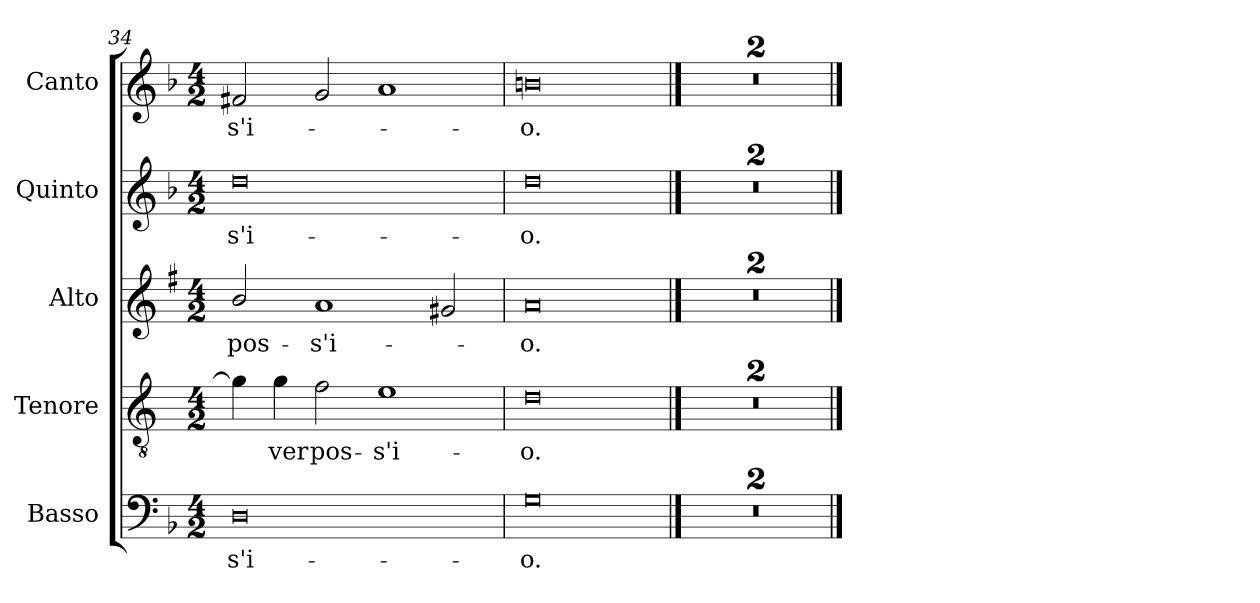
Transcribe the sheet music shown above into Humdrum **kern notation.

**kern	**text	**kern	**text	**kern	**text	**kern	**text	**kern	**text
*part5	*part5	*part4	*part4	*part3	*part3	*part2	*part2	*part1	*part1
*staff5	*staff5	*staff4	*staff4	*staff3	*staff3	*staff2	*staff2	*staff1	*staff1
*I"Basso	*	*I"Tenore	*	*I"Alto	*	*I"Quinto	*	*I"Canto	*
*I'B	*	*I'T	*	*I'A	*	*	*	*I'C	*
*clefF4	*	*clefGv2	*	*clefG2	*	*clefG2	*	*clefG2	*
*	*	*ITrd4c7	*	*ITrd1c2	*	*	*	*	*
*k[b-]	*	*k[b-]	*	*k[b-]	*	*k[b-]	*	*k[b-]	*
*F:	*	*F:	*	*F:	*	*F:	*	*F:	*
*M4/2	*	*M4/2	*	*M4/2	*	*M4/2	*	*M4/2	*
=34	=34	=34	=34	=34	=34	=34	=34	=34	=34
!	!LO:LY:b	!	!	!	!LO:LY:b	!	!LO:LY:b	!	!LO:LY:b
0D	-s'i-	4c\]	.	2a/	pos-	0dd	-s'i-	2f#X/	-s'i-
!	!	!	!LO:LY:b	!	!	!	!	!	!
.	.	4c\	-ver	.	.	.	.	.	.
!	!	!	!LO:LY:b	!	!LO:LY:b	!	!	!	!
.	.	2B-\	pos-	1g	-s'i-	.	.	2g/	.
!	!	!	!LO:LY:b	!	!	!	!	!	!
.	.	1A	-s'i-	.	.	.	.	1a	.
.	.	.	.	2f#X/	.	.	.	.	.
=35	=35	=35	=35	=35	=35	=35	=35	=35	=35
!	!LO:LY:b	!	!LO:LY:b	!	!LO:LY:b	!	!LO:LY:b	!	!LO:LY:b
0G	-o.	0G	-o.	0g	-o.	0dd	-o.	0bn	-o.
==36	==36	==36	==36	==36	==36	==36	==36	==36	==36
0r	.	0r	.	0r	.	0r	.	0r	.
=37	=37	=37	=37	=37	=37	=37	=37	=37	=37
0r	.	0r	.	0r	.	0r	.	0r	.
==	==	==	==	==	==	==	==	==	==
*-	*-	*-	*-	*-	*-	*-	*-	*-	*-
